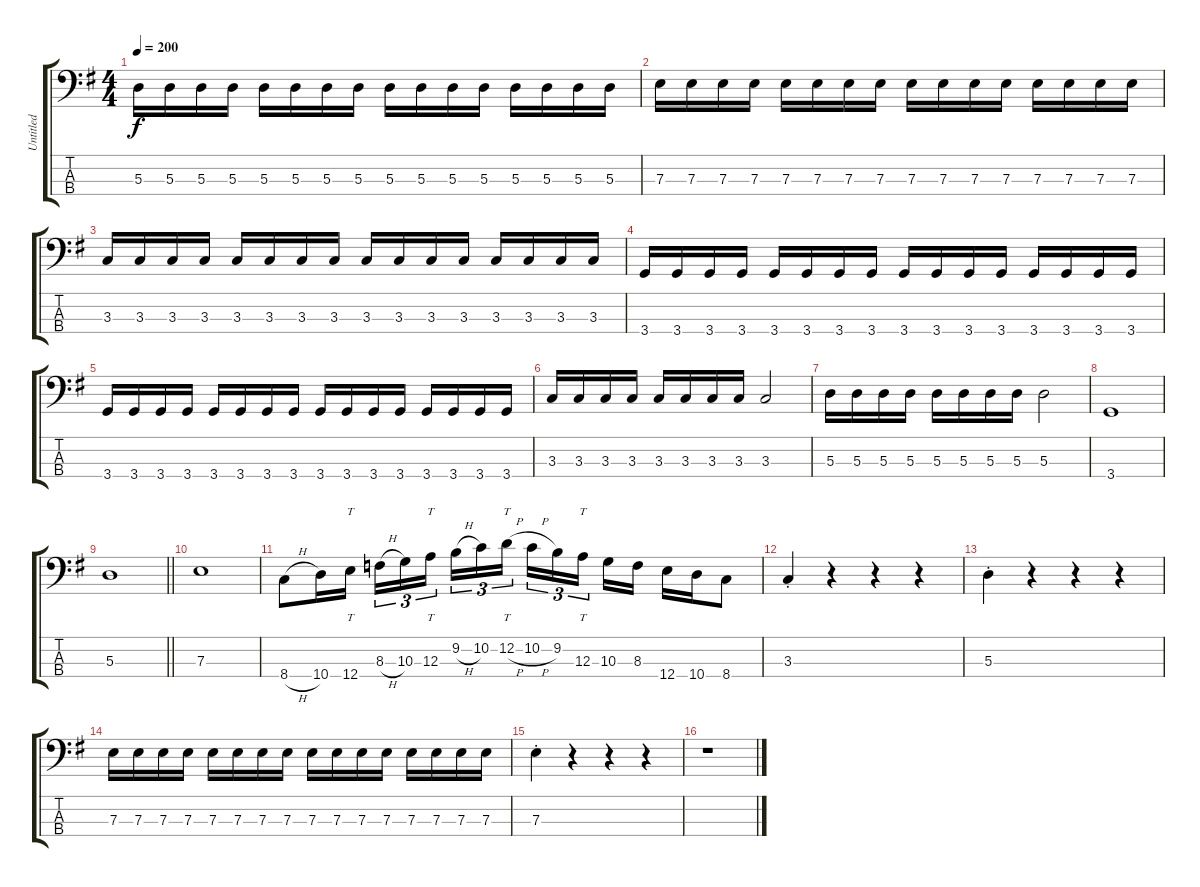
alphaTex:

\track ("Untitled" "Untitled") {instrument electricbassfinger}
\staff {score tabs}
\tuning (G2 D2 A1 E1) {hide}
\ts (4 4)
\tempo 200
\clef f4
\ks g
5.3.16{dy f} 5.3.16 5.3.16 5.3.16 5.3.16 5.3.16 5.3.16 5.3.16 5.3.16 5.3.16 5.3.16 5.3.16 5.3.16 5.3.16 5.3.16 5.3.16 |
7.3.16 7.3.16 7.3.16 7.3.16 7.3.16 7.3.16 7.3.16 7.3.16 7.3.16 7.3.16 7.3.16 7.3.16 7.3.16 7.3.16 7.3.16 7.3.16 |
3.3.16 3.3.16 3.3.16 3.3.16 3.3.16 3.3.16 3.3.16 3.3.16 3.3.16 3.3.16 3.3.16 3.3.16 3.3.16 3.3.16 3.3.16 3.3.16 |
3.4.16 3.4.16 3.4.16 3.4.16 3.4.16 3.4.16 3.4.16 3.4.16 3.4.16 3.4.16 3.4.16 3.4.16 3.4.16 3.4.16 3.4.16 3.4.16 |
3.4.16 3.4.16 3.4.16 3.4.16 3.4.16 3.4.16 3.4.16 3.4.16 3.4.16 3.4.16 3.4.16 3.4.16 3.4.16 3.4.16 3.4.16 3.4.16 |
3.3.16 3.3.16 3.3.16 3.3.16 3.3.16 3.3.16 3.3.16 3.3.16 3.3.2 |
5.3.16 5.3.16 5.3.16 5.3.16 5.3.16 5.3.16 5.3.16 5.3.16 5.3.2 |
3.4.1 |
\barLineRight lightlight
5.3.1 |
7.3.1 |
8.4{h}.8 10.4.16 12.4.16{tt} 8.3{h}.16{tu (3 2)} 10.3.16{tu (3 2)} 12.3.16{tt tu (3 2) beam splitsecondary} 9.2{h}.16{tu (3 2)} 10.2.16{tu (3 2)} 12.2{h}.16{tt tu (3 2)} 10.2{h}.16{tu (3 2)} 9.2.16{tu (3 2)} 12.3.16{tt tu (3 2) beam splitsecondary} 10.3.16 8.3.16 12.4.16 10.4.16 8.4.8 |
3.3{st}.4 r.4 r.4 r.4 |
5.3{st}.4 r.4 r.4 r.4 |
7.3.16 7.3.16 7.3.16 7.3.16 7.3.16 7.3.16 7.3.16 7.3.16 7.3.16 7.3.16 7.3.16 7.3.16 7.3.16 7.3.16 7.3.16 7.3.16 |
7.3{st}.4 r.4 r.4 r.4 |
r.1
